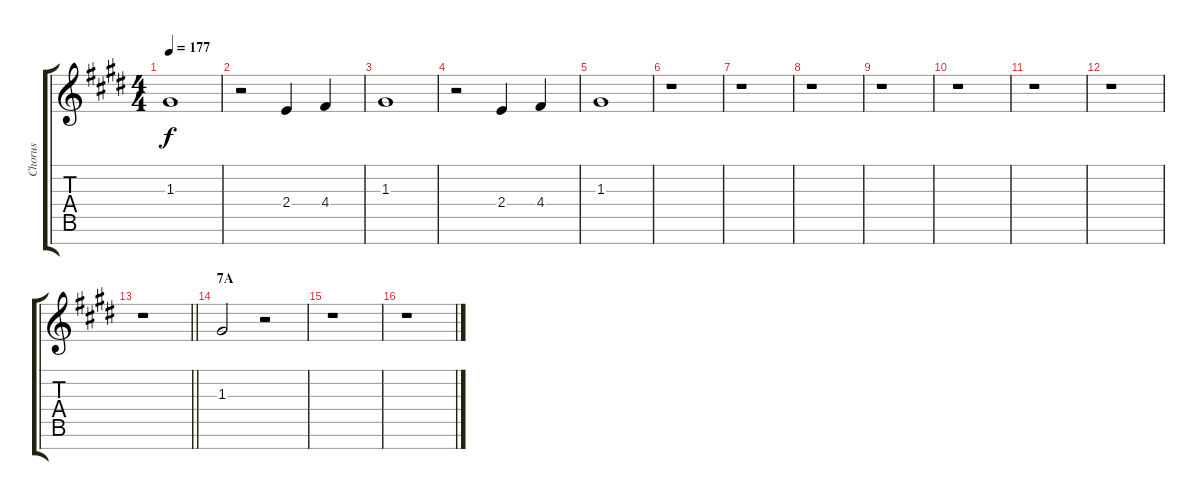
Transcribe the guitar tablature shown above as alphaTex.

\track ("Chorus" "Chorus") {instrument voiceoohs}
\staff {score tabs}
\tuning (E5 B4 G4 D4 A3 E3 B2) {hide}
\ts (4 4)
\tempo 177
\clef g2
\ks e
1.3.1{dy f} |
r.2 2.4.4 4.4.4 |
1.3.1 |
r.2 2.4.4 4.4.4 |
1.3.1 |
r.1 |
r.1 |
r.1 |
r.1 |
r.1 |
r.1 |
r.1 |
\barLineRight lightlight
r.1 |
\section ("" "7A")
1.3.2 r.2 |
r.1 |
r.1
